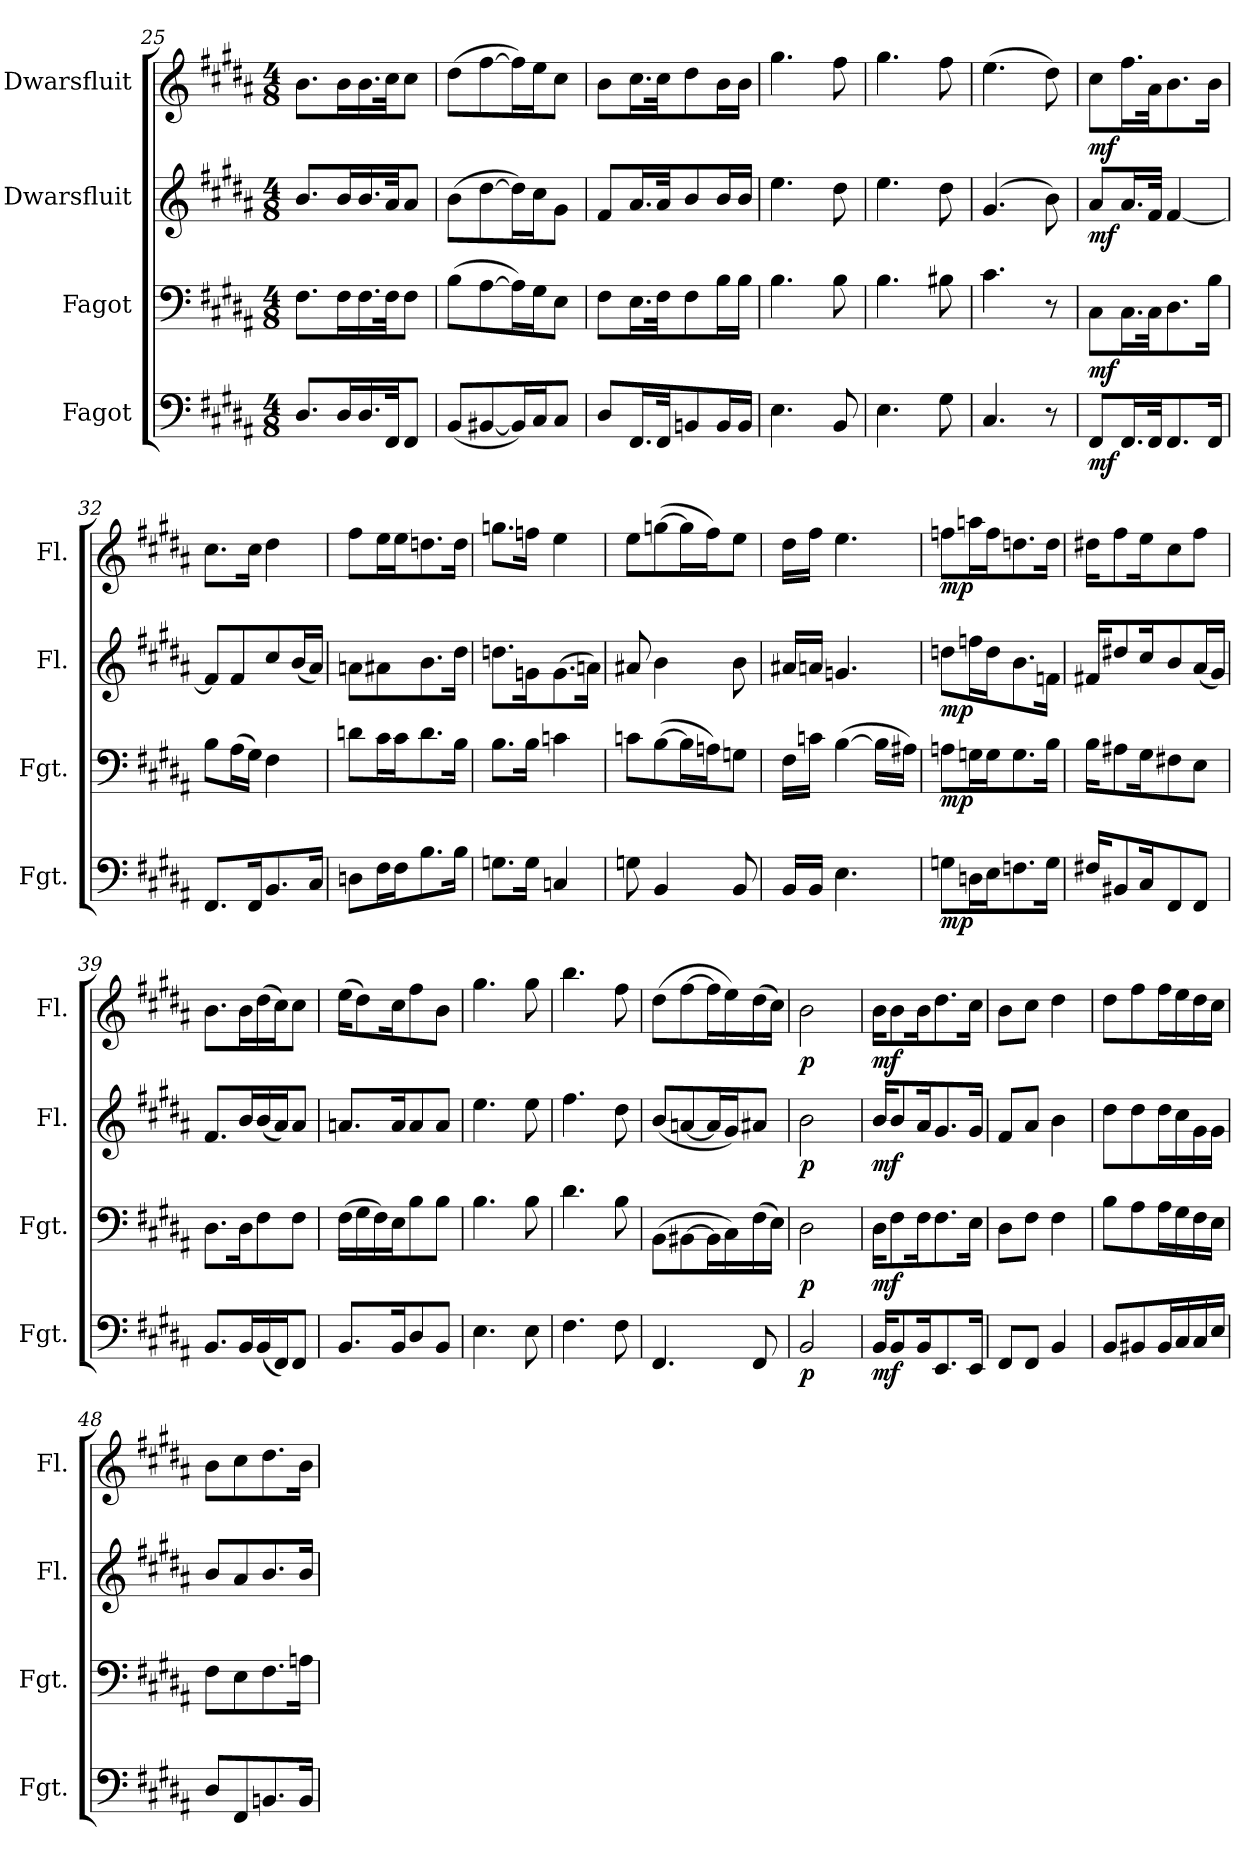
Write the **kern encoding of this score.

**kern	**dynam	**kern	**dynam	**kern	**dynam	**kern	**dynam
*part4	*part4	*part3	*part3	*part2	*part2	*part1	*part1
*staff4	*staff4	*staff3	*staff3	*staff2	*staff2	*staff1	*staff1
*I"Fagot	*	*I"Fagot	*	*I"Dwarsfluit	*	*I"Dwarsfluit	*
*I'Fgt.	*	*I'Fgt.	*	*I'Fl.	*	*I'Fl.	*
*clefF4	*	*clefF4	*	*clefG2	*	*clefG2	*
*k[f#c#g#d#a#]	*	*k[f#c#g#d#a#]	*	*k[f#c#g#d#a#]	*	*k[f#c#g#d#a#]	*
*M4/8	*	*M4/8	*	*M4/8	*	*M4/8	*
=25	=25	=25	=25	=25	=25	=25	=25
8.D#/L	.	8.F#\L	.	8.b/L	.	8.b\L	.
16D#/L	.	16F#\L	.	16b/L	.	16b\L	.
16.D#/	.	16.F#\	.	16.b/	.	16.b\	.
32FF#/JK	.	32F#\JK	.	32a#/JK	.	32cc#\JK	.
8FF#/J	.	8F#\J	.	8a#/J	.	8cc#\J	.
=26	=26	=26	=26	=26	=26	=26	=26
(8BB/L	.	(8B\L	.	(8b\L	.	(8dd#\L	.
[8BB#X/	.	[8A#\	.	[8dd#\	.	[8ff#\	.
16BB#/L])	.	16A#\L])	.	16dd#\L])	.	16ff#\L])	.
16C#/J	.	16G#\J	.	16cc#\J	.	16ee\J	.
8C#/J	.	8E\J	.	8g#\J	.	8cc#\J	.
!!LO:LB:g=z
=27	=27	=27	=27	=27	=27	=27	=27
8D#/L	.	8F#\L	.	8f#/L	.	8b\L	.
16.FF#/L	.	16.E\L	.	16.a#/L	.	16.cc#\L	.
32FF#/JK	.	32F#\JK	.	32a#/JK	.	32cc#\JK	.
8BBn/	.	8F#\	.	8b/	.	8dd#\	.
16BB/L	.	16B\L	.	16b/L	.	16b\L	.
16BB/JJ	.	16B\JJ	.	16b/JJ	.	16b\JJ	.
=28	=28	=28	=28	=28	=28	=28	=28
4.E\	.	4.B\	.	4.ee\	.	4.gg#\	.
8BB/	.	8B\	.	8dd#\	.	8ff#\	.
=29	=29	=29	=29	=29	=29	=29	=29
4.E\	.	4.B\	.	4.ee\	.	4.gg#\	.
8G#\	.	8B#X\	.	8dd#\	.	8ff#\	.
=30	=30	=30	=30	=30	=30	=30	=30
4.C#/	.	4.c#\	.	(4.g#/	.	(4.ee\	.
8r	.	8r	.	8b\)	.	8dd#\)	.
=31	=31	=31	=31	=31	=31	=31	=31
!	!LO:DY:b	!	!LO:DY:b	!	!LO:DY:b	!	!LO:DY:b
8FF#/L	mf	8C#\L	mf	8a#/L	mf	8cc#\L	mf
16.FF#/L	.	16.C#\L	.	16.a#/L	.	16.ff#\L	.
32FF#/JK	.	32C#\JK	.	32f#/JJk	.	32a#\JK	.
8.FF#/	.	8.D#\	.	[4f#/	.	8.b\	.
16FF#/Jk	.	16B\Jk	.	.	.	16b\Jk	.
=32	=32	=32	=32	=32	=32	=32	=32
8.FF#/L	.	8B\L	.	8f#/L]	.	8.cc#\L	.
.	.	(16A#\L	.	8f#/	.	.	.
16FF#/K	.	16G#\JJ)	.	.	.	16cc#\Jk	.
8.BB/	.	4F#\	.	8cc#/	.	4dd#\	.
.	.	.	.	(16b/L	.	.	.
16C#/Jk	.	.	.	16a#/JJ)	.	.	.
=33	=33	=33	=33	=33	=33	=33	=33
8Dn\L	.	8dn\L	.	8an\L	.	8ff#\L	.
16F#\L	.	16c#\L	.	8a#X\	.	16ee\L	.
16F#\J	.	16c#\J	.	.	.	16ee\J	.
8.B\	.	8.d\	.	8.b\	.	8.ddn\	.
16B\Jk	.	16B\Jk	.	16dd#\Jk	.	16dd\Jk	.
!!LO:PB:g=z
=34	=34	=34	=34	=34	=34	=34	=34
8.Gn\L	.	8.B\L	.	8.ddn\L	.	8.ggn\L	.
16G\Jk	.	16B\Jk	.	16gn\K	.	16ffn\Jk	.
4Cn/	.	4cn\	.	(8.g\	.	4ee\	.
.	.	.	.	16an\Jk)	.	.	.
=35	=35	=35	=35	=35	=35	=35	=35
8Gn\	.	8cn\L	.	8a#X/	.	8ee\L	.
4BB/	.	([8B\	.	4b\	.	([8ggn\	.
.	.	16B\L]	.	.	.	16gg\L]	.
.	.	16An\J)	.	.	.	16ff#\J)	.
8BB/	.	8Gn\J	.	8b\	.	8ee\J	.
=36	=36	=36	=36	=36	=36	=36	=36
16BB/LL	.	16F#\LL	.	16a#X/LL	.	16dd#\LL	.
16BB/JJ	.	16cn\JJ	.	16an/JJ	.	16ff#\JJ	.
4.E\	.	([4B\	.	4.gn/	.	4.ee\	.
.	.	16B\LL]	.	.	.	.	.
.	.	16A#X\JJ)	.	.	.	.	.
=37	=37	=37	=37	=37	=37	=37	=37
!	!LO:DY:b	!	!LO:DY:b	!	!LO:DY:b	!	!LO:DY:b
8Gn\L	mp	8An\L	mp	8ddn\L	mp	8ffn\L	mp
16Dn\L	.	16Gn\L	.	16ffn\L	.	16aan\L	.
16E\J	.	16G\J	.	16dd\J	.	16ff\J	.
8.Fn\	.	8.G\	.	8.b\	.	8.ddn\	.
16G\Jk	.	16B\Jk	.	16fn\Jk	.	16dd\Jk	.
=38	=38	=38	=38	=38	=38	=38	=38
16F#X/KL	.	16B\KL	.	16f#X/KL	.	16dd#X\KL	.
8BB#X/	.	8A#X\	.	8dd#X/	.	8ff#\	.
16C#/K	.	16G#\K	.	16cc#/K	.	16ee\K	.
8FF#/	.	8F#X\	.	8b/	.	8cc#\	.
8FF#/J	.	8E\J	.	(16a#/L	.	8ff#\J	.
.	.	.	.	16g#/JJ)	.	.	.
=39	=39	=39	=39	=39	=39	=39	=39
8.BB/L	.	8.D#\L	.	8.f#/L	.	8.b\L	.
16BB/L	.	16D#\K	.	16b/L	.	16b\L	.
(16BB/	.	8F#\	.	(16b/	.	(16dd#\	.
16FF#/J)	.	.	.	16a#/J)	.	16cc#\J)	.
8FF#/J	.	8F#\J	.	8a#/J	.	8cc#\J	.
!!LO:LB:g=z
=40	=40	=40	=40	=40	=40	=40	=40
8.BB/L	.	(16F#\LL	.	8.an/L	.	(16ee\KL	.
.	.	16G#\	.	.	.	8dd#\)	.
.	.	16F#\)	.	.	.	.	.
16BB/K	.	16E\J	.	16a/K	.	16cc#\K	.
8D#/	.	8B\	.	8a/	.	8ff#\	.
8BB/J	.	8B\J	.	8a/J	.	8b\J	.
=41	=41	=41	=41	=41	=41	=41	=41
4.E\	.	4.B\	.	4.ee\	.	4.gg#\	.
8E\	.	8B\	.	8ee\	.	8gg#\	.
=42	=42	=42	=42	=42	=42	=42	=42
4.F#\	.	4.d#\	.	4.ff#\	.	4.bb\	.
8F#\	.	8B\	.	8dd#\	.	8ff#\	.
=43	=43	=43	=43	=43	=43	=43	=43
4.FF#/	.	(8BB\L	.	(8b/L	.	(8dd#\L	.
.	.	[8BB#X\	.	[8an/	.	[8ff#\	.
.	.	16BB#\L]	.	16a/L]	.	16ff#\L]	.
.	.	16C#\)	.	16g#/J)	.	16ee\)	.
8FF#/	.	(16F#\	.	8a#X/J	.	(16dd#\	.
.	.	16E\JJ)	.	.	.	16cc#\JJ)	.
=44	=44	=44	=44	=44	=44	=44	=44
!	!LO:DY:b	!	!LO:DY:b	!	!LO:DY:b	!	!LO:DY:b
2BB/	p	2D#\	p	2b\	p	2b\	p
=45	=45	=45	=45	=45	=45	=45	=45
!	!LO:DY:b	!	!LO:DY:b	!	!LO:DY:b	!	!LO:DY:b
16BB/KL	mf	16D#\KL	mf	16b/KL	mf	16b\KL	mf
8BB/	.	8F#\	.	8b/	.	8b\	.
16BB/K	.	16F#\K	.	16a#/K	.	16b\K	.
8.EE/	.	8.F#\	.	8.g#/	.	8.dd#\	.
16EE/Jk	.	16E\Jk	.	16g#/Jk	.	16cc#\Jk	.
=46	=46	=46	=46	=46	=46	=46	=46
8FF#/L	.	8D#\L	.	8f#/L	.	8b\L	.
8FF#/J	.	8F#\J	.	8a#/J	.	8cc#\J	.
4BB/	.	4F#\	.	4b\	.	4dd#\	.
=47	=47	=47	=47	=47	=47	=47	=47
8BB/L	.	8B\L	.	8dd#\L	.	8dd#\L	.
8BB#X/	.	8A#\	.	8dd#\	.	8ff#\	.
16BB#/L	.	16A#\L	.	16dd#\L	.	16ff#\L	.
16C#/	.	16G#\	.	16cc#\	.	16ee\	.
16C#/	.	16F#\	.	16g#\	.	16dd#\	.
16E/JJ	.	16E\JJ	.	16g#\JJ	.	16cc#\JJ	.
!!LO:LB:g=z
=48	=48	=48	=48	=48	=48	=48	=48
8D#/L	.	8F#\L	.	8b/L	.	8b\L	.
8FF#/	.	8E\	.	8a#/	.	8cc#\	.
8.BBn/	.	8.F#\	.	8.b/	.	8.dd#\	.
16BB/Jk	.	16An\Jk	.	16b/Jk	.	16b\Jk	.
=	=	=	=	=	=	=	=
*-	*-	*-	*-	*-	*-	*-	*-
